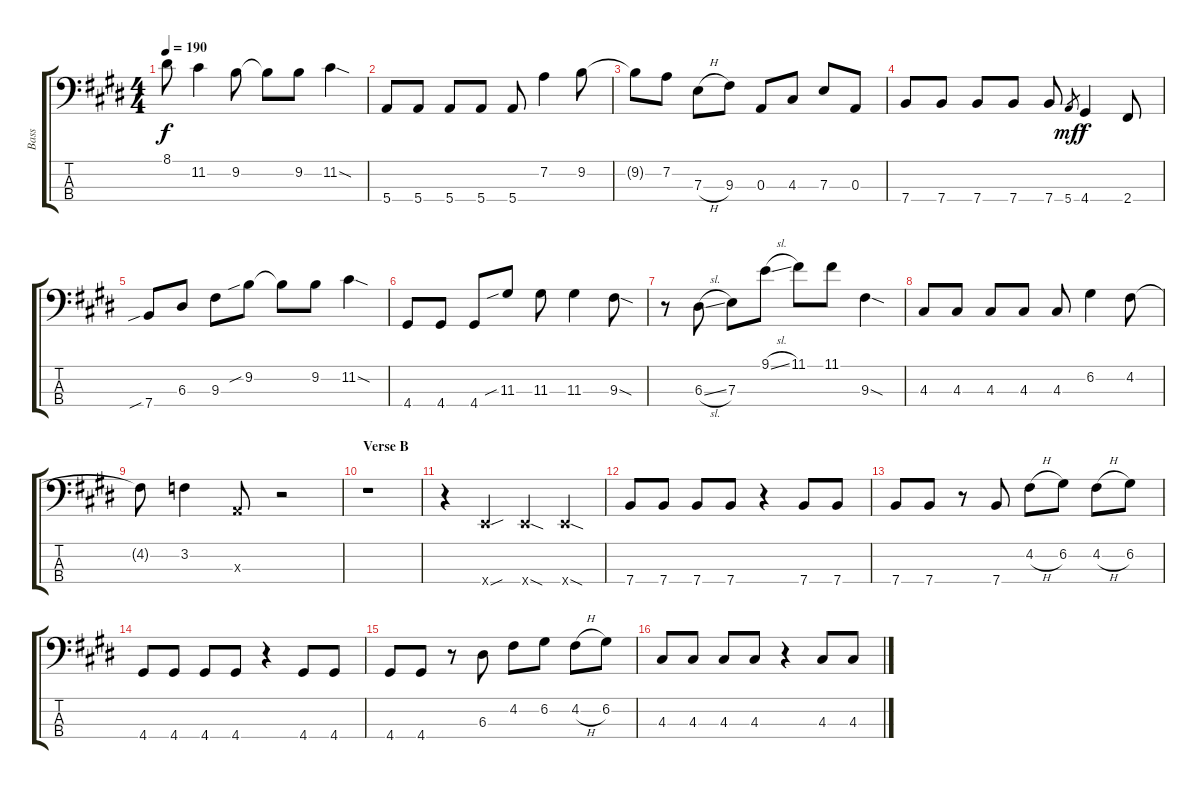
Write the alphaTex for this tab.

\track ("Bass" "Bass") {instrument electricbassfinger}
\staff {score tabs}
\tuning (G2 D2 A1 E1) {hide}
\ts (4 4)
\tempo 190
\clef f4
\ks e
8.1{t}.8{dy f} 11.2.4 9.2.8 9.2{t}.8 9.2.8 11.2{sod}.4 |
5.4.8 5.4.8 5.4.8 5.4.8 5.4.8 7.2.4 9.2.8 |
9.2{t}.8 7.2.8 7.3{h}.8 9.3.8 0.3.8 4.3.8 7.3.8 0.3.8 |
7.4.8 7.4.8 7.4.8 7.4.8 7.4.8 5.4.8{gr dy mf} 4.4.4{dy f} 2.4.8 |
7.4{sib}.8 6.3.8 9.3.8 9.2{sib}.8 9.2{t}.8 9.2.8 11.2{sod}.4 |
4.4.8 4.4.8 4.4.8 11.3{sib}.8 11.3.8 11.3.4 9.3{sod}.8 |
r.8 6.3{sl}.8 7.3.8 9.1{sl}.8 11.1.8 11.1.8 9.3{sod}.4 |
4.3.8 4.3.8 4.3.8 4.3.8 4.3.8 6.2.4 4.2.8 |
4.2{t}.8 3.2.4 0.3{x}.8 r.2 |
\section ("" "Verse B")
r.1 |
r.4 0.4{sou x}.4 0.4{sod x}.4 0.4{sod x}.4 |
7.4.8 7.4.8 7.4.8 7.4.8 r.4 7.4.8 7.4.8 |
7.4.8 7.4.8 r.8 7.4.8 4.2{h}.8 6.2.8 4.2{h}.8 6.2.8 |
4.4.8 4.4.8 4.4.8 4.4.8 r.4 4.4.8 4.4.8 |
4.4.8 4.4.8 r.8 6.3.8 4.2.8 6.2.8 4.2{h}.8 6.2.8 |
4.3.8 4.3.8 4.3.8 4.3.8 r.4 4.3.8 4.3.8
